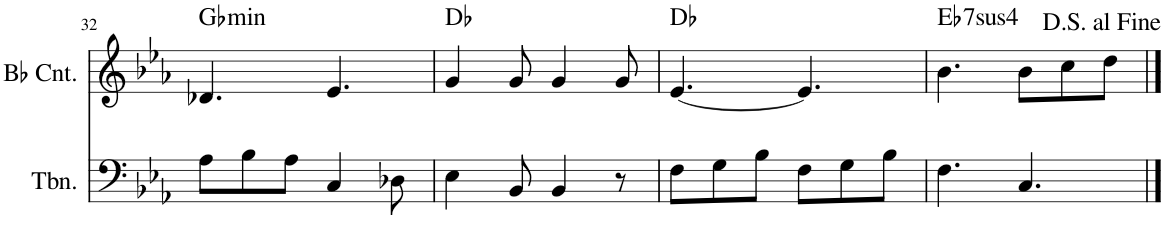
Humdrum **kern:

**kern	**kern	**harte
*part2	*part1	*part1
*staff2	*staff1	*
*I"Trombone	*I"Bb Cornet	*
*I'Tbn.	*I'Bb Cnt.	*
!!LO:PB:g=z
*clefF4	*clefG2	*
*	*ITrd1c2	*
*k[b-e-a-]	*k[b-e-a-]	*
*M6/8	*M6/8	*
=32	=32	=32
!	!	!LO:H:kt=min
8A-\L	4.d-X/	Gb:min
8B-\	.	.
8A-\J	.	.
4C/	4.e-/	.
8D-X\	.	.
=33	=33	=33
4E-\	4g/	Db:maj
8BB-/	8g/	.
4BB-/	4g/	.
8r	8g/	.
=34	=34	=34
8F\L	[4.e-/	Db:maj
8G\	.	.
8B-\J	.	.
8F\L	4.e-/]	.
8G\	.	.
8B-\J	.	.
=35	=35	=35
!	!	!LO:H:kt=74
4.F\	4.b-\	Eb:sus4(7)
4.C/	8b-\L	.
.	8cc\	.
.	8dd\J	.
==	==	==
*-	*-	*-
